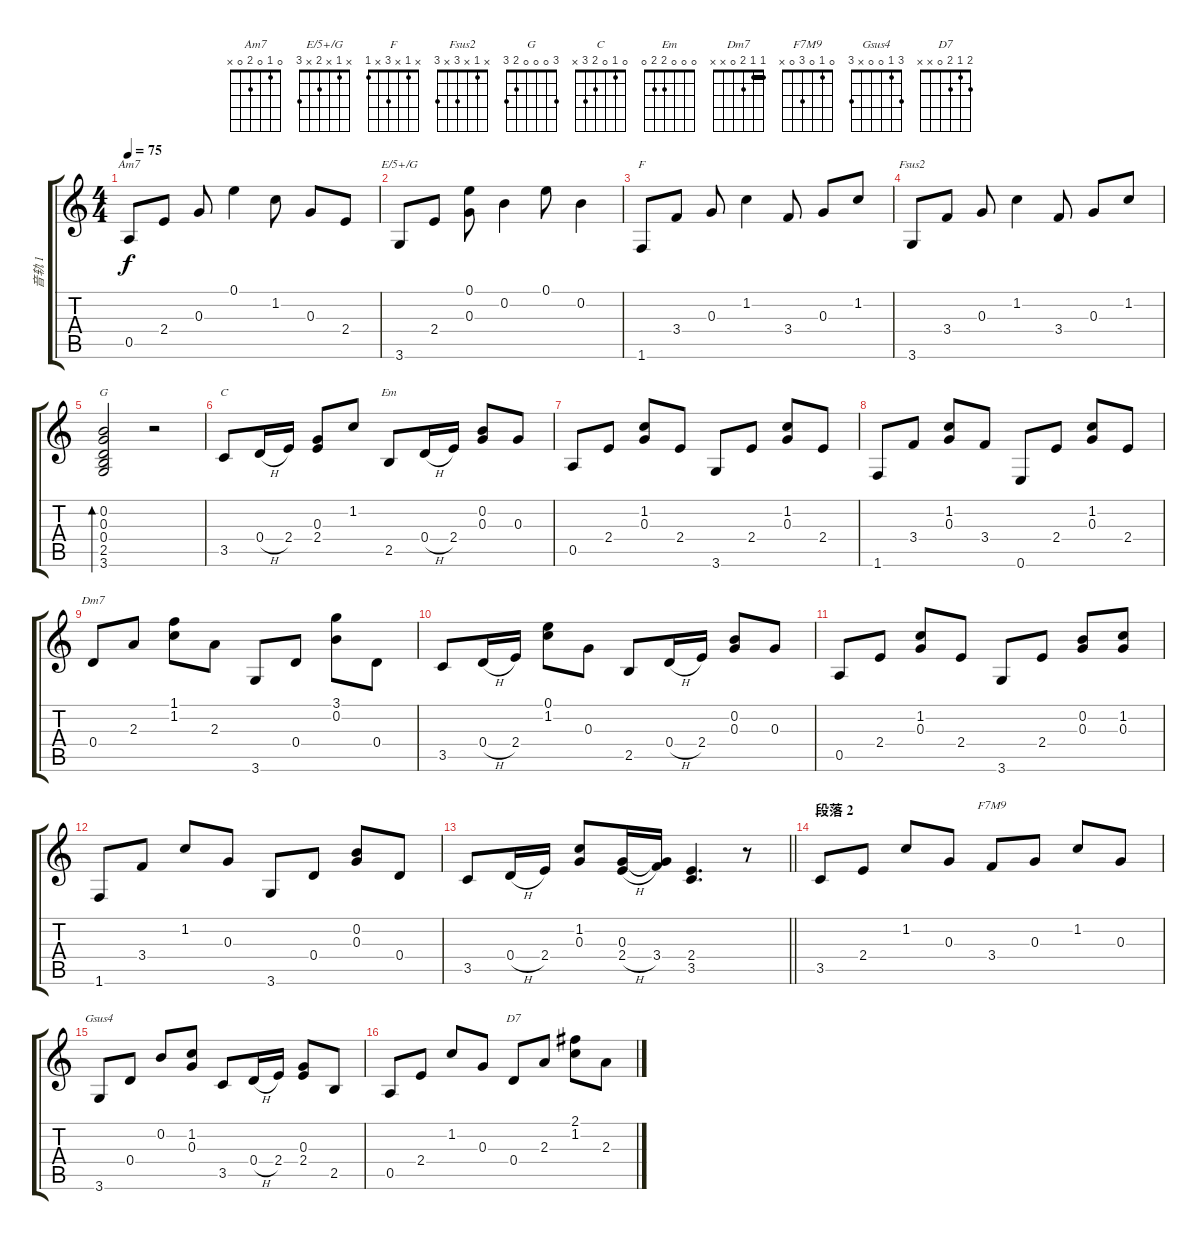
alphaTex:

\track ("音轨 1" "音轨 1") {instrument acousticguitarnylon}
\staff {score tabs}
\tuning (E4 B3 G3 D3 A2 E2) {hide}
\chord ("Am7" 0 1 0 2 0 x)
\chord ("E/5+/G" x 1 x 2 x 3)
\chord ("F" x 1 x 3 x 1)
\chord ("Fsus2" x 1 x 3 x 3)
\chord ("G" 3 0 0 0 2 3)
\chord ("C" 0 1 0 2 3 x)
\chord ("Em" 0 0 0 2 2 0)
\chord ("Dm7" 1 1 2 0 x x) {barre 1}
\chord ("F7M9" 0 1 0 3 0 x)
\chord ("Gsus4" 3 1 0 0 x 3)
\chord ("D7" 2 1 2 0 x x)
\ts (4 4)
\tempo 75
\clef g2
\ks c
0.5.8{ch "Am7" dy f} 2.4.8 0.3.8 0.1.4 1.2.8 0.3.8 2.4.8 |
3.6.8{ch "E/5+/G"} 2.4.8 (0.1 0.3).8 0.2.4 0.1.8 0.2.4 |
1.6.8{ch "F"} 3.4.8 0.3.8 1.2.4 3.4.8 0.3.8 1.2.8 |
3.6.8{ch "Fsus2"} 3.4.8 0.3.8 1.2.4 3.4.8 0.3.8 1.2.8 |
(0.2 0.3 0.4 2.5 3.6).2{bd 240 ch "G"} r.2 |
3.5.8{ch "C"} 0.4{h}.16 2.4.16 (0.3 2.4).8 1.2.8 2.5.8{ch "Em"} 0.4{h}.16 2.4.16 (0.2 0.3).8 0.3.8 |
0.5.8 2.4.8 (1.2 0.3).8 2.4.8 3.6.8 2.4.8 (1.2 0.3).8 2.4.8 |
1.6.8 3.4.8 (1.2 0.3).8 3.4.8 0.6.8 2.4.8 (1.2 0.3).8 2.4.8 |
0.4.8{ch "Dm7"} 2.3.8 (1.1 1.2).8 2.3.8 3.6.8 0.4.8 (3.1 0.2).8 0.4.8 |
3.5.8 0.4{h}.16 2.4.16 (0.1 1.2).8 0.3.8 2.5.8 0.4{h}.16 2.4.16 (0.2 0.3).8 0.3.8 |
0.5.8 2.4.8 (1.2 0.3).8 2.4.8 3.6.8 2.4.8 (0.2 0.3).8 (1.2 0.3).8 |
1.6.8 3.4.8 1.2.8 0.3.8 3.6.8 0.4.8 (0.2 0.3).8 0.4.8 |
\barLineRight lightlight
3.5.8 0.4{h}.16 2.4.16 (1.2 0.3).8 (0.3 2.4{h}).16 (0.3{t} 3.4).16 (2.4 3.5).4{d} r.8 |
\section ("" "段落 2")
3.5.8 2.4.8 1.2.8 0.3.8 3.4.8{ch "F7M9"} 0.3.8 1.2.8 0.3.8 |
3.6.8{ch "Gsus4"} 0.4.8 0.2.8 (1.2 0.3).8 3.5.8 0.4{h}.16 2.4.16 (0.3 2.4).8 2.5.8 |
0.5.8 2.4.8 1.2.8 0.3.8 0.4.8{ch "D7"} 2.3.8 (2.1 1.2).8 2.3.8
